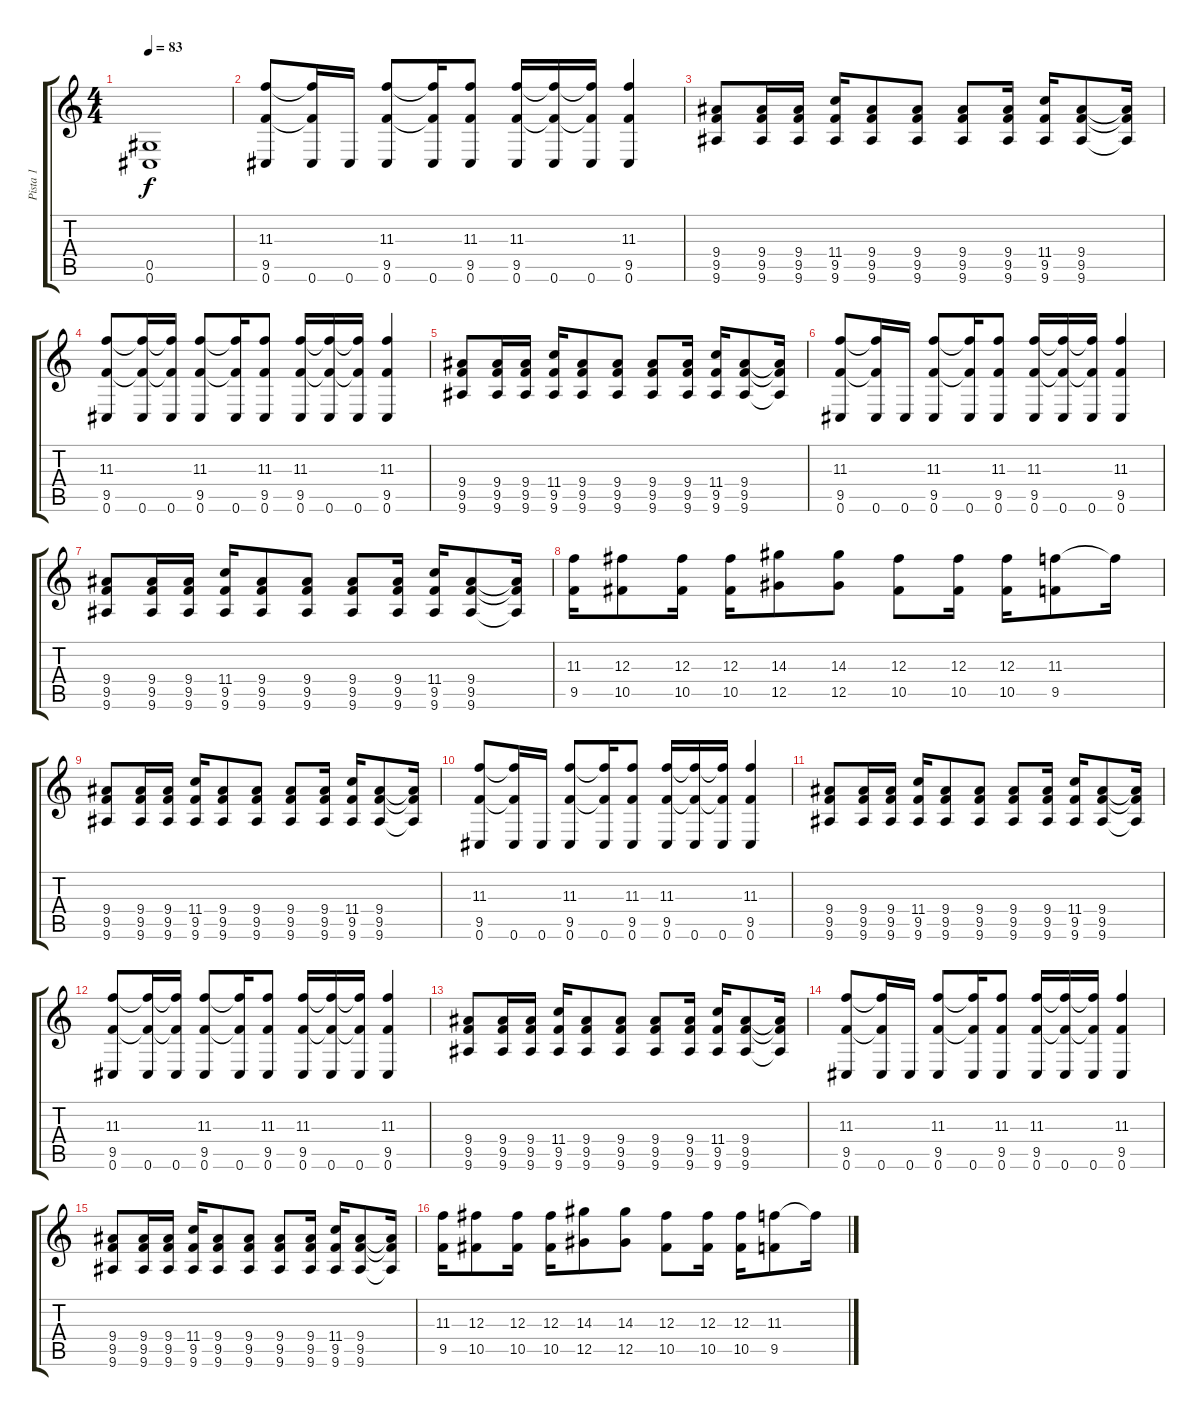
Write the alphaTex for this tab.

\track ("Pista 1" "Pista 1") {instrument overdrivenguitar}
\staff {score tabs}
\tuning (Eb4 Bb3 Gb3 Db3 Ab2 Db2) {hide}
\ts (4 4)
\tempo 83
\clef g2
\ks c
(0.5{t} 0.6{t}).1{dy f} |
(11.3 9.5 0.6).8 (11.3{t} 9.5{t} 0.6).16 0.6.16 (11.3 9.5 0.6).8 (11.3{t} 9.5{t} 0.6).16 (11.3 9.5 0.6).8 (11.3 9.5 0.6).16 (11.3{t} 9.5{t} 0.6).16 (11.3{t} 9.5{t} 0.6).16 (11.3 9.5 0.6).4 |
(9.4 9.5 9.6).8 (9.4 9.5 9.6).16 (9.4 9.5 9.6).16 (11.4 9.5 9.6).16 (9.4 9.5 9.6).8 (9.4 9.5 9.6).8 (9.4 9.5 9.6).8 (9.4 9.5 9.6).16 (11.4 9.5 9.6).16 (9.4 9.5 9.6).8 (9.4{t} 9.5{t} 9.6{t}).16 |
(11.3 9.5 0.6).8 (11.3{t} 9.5{t} 0.6).16 (11.3{t} 9.5{t} 0.6).16 (11.3 9.5 0.6).8 (11.3{t} 9.5{t} 0.6).16 (11.3 9.5 0.6).8 (11.3 9.5 0.6).16 (11.3{t} 9.5{t} 0.6).16 (11.3{t} 9.5{t} 0.6).16 (11.3 9.5 0.6).4 |
(9.4 9.5 9.6).8 (9.4 9.5 9.6).16 (9.4 9.5 9.6).16 (11.4 9.5 9.6).16 (9.4 9.5 9.6).8 (9.4 9.5 9.6).8 (9.4 9.5 9.6).8 (9.4 9.5 9.6).16 (11.4 9.5 9.6).16 (9.4 9.5 9.6).8 (9.4{t} 9.5{t} 9.6{t}).16 |
(11.3 9.5 0.6).8 (11.3{t} 9.5{t} 0.6).16 0.6.16 (11.3 9.5 0.6).8 (11.3{t} 9.5{t} 0.6).16 (11.3 9.5 0.6).8 (11.3 9.5 0.6).16 (11.3{t} 9.5{t} 0.6).16 (11.3{t} 9.5{t} 0.6).16 (11.3 9.5 0.6).4 |
(9.4 9.5 9.6).8 (9.4 9.5 9.6).16 (9.4 9.5 9.6).16 (11.4 9.5 9.6).16 (9.4 9.5 9.6).8 (9.4 9.5 9.6).8 (9.4 9.5 9.6).8 (9.4 9.5 9.6).16 (11.4 9.5 9.6).16 (9.4 9.5 9.6).8 (9.4{t} 9.5{t} 9.6{t}).16 |
(11.3 9.5).16 (12.3 10.5).8 (12.3 10.5).16 (12.3 10.5).16 (14.3 12.5).8 (14.3 12.5).8 (12.3 10.5).8 (12.3 10.5).16 (12.3 10.5).16 (11.3 9.5).8 11.3{t}.16 |
(9.4 9.5 9.6).8 (9.4 9.5 9.6).16 (9.4 9.5 9.6).16 (11.4 9.5 9.6).16 (9.4 9.5 9.6).8 (9.4 9.5 9.6).8 (9.4 9.5 9.6).8 (9.4 9.5 9.6).16 (11.4 9.5 9.6).16 (9.4 9.5 9.6).8 (9.4{t} 9.5{t} 9.6{t}).16 |
(11.3 9.5 0.6).8 (11.3{t} 9.5{t} 0.6).16 0.6.16 (11.3 9.5 0.6).8 (11.3{t} 9.5{t} 0.6).16 (11.3 9.5 0.6).8 (11.3 9.5 0.6).16 (11.3{t} 9.5{t} 0.6).16 (11.3{t} 9.5{t} 0.6).16 (11.3 9.5 0.6).4 |
(9.4 9.5 9.6).8 (9.4 9.5 9.6).16 (9.4 9.5 9.6).16 (11.4 9.5 9.6).16 (9.4 9.5 9.6).8 (9.4 9.5 9.6).8 (9.4 9.5 9.6).8 (9.4 9.5 9.6).16 (11.4 9.5 9.6).16 (9.4 9.5 9.6).8 (9.4{t} 9.5{t} 9.6{t}).16 |
(11.3 9.5 0.6).8 (11.3{t} 9.5{t} 0.6).16 (11.3{t} 9.5{t} 0.6).16 (11.3 9.5 0.6).8 (11.3{t} 9.5{t} 0.6).16 (11.3 9.5 0.6).8 (11.3 9.5 0.6).16 (11.3{t} 9.5{t} 0.6).16 (11.3{t} 9.5{t} 0.6).16 (11.3 9.5 0.6).4 |
(9.4 9.5 9.6).8 (9.4 9.5 9.6).16 (9.4 9.5 9.6).16 (11.4 9.5 9.6).16 (9.4 9.5 9.6).8 (9.4 9.5 9.6).8 (9.4 9.5 9.6).8 (9.4 9.5 9.6).16 (11.4 9.5 9.6).16 (9.4 9.5 9.6).8 (9.4{t} 9.5{t} 9.6{t}).16 |
(11.3 9.5 0.6).8 (11.3{t} 9.5{t} 0.6).16 0.6.16 (11.3 9.5 0.6).8 (11.3{t} 9.5{t} 0.6).16 (11.3 9.5 0.6).8 (11.3 9.5 0.6).16 (11.3{t} 9.5{t} 0.6).16 (11.3{t} 9.5{t} 0.6).16 (11.3 9.5 0.6).4 |
(9.4 9.5 9.6).8 (9.4 9.5 9.6).16 (9.4 9.5 9.6).16 (11.4 9.5 9.6).16 (9.4 9.5 9.6).8 (9.4 9.5 9.6).8 (9.4 9.5 9.6).8 (9.4 9.5 9.6).16 (11.4 9.5 9.6).16 (9.4 9.5 9.6).8 (9.4{t} 9.5{t} 9.6{t}).16 |
(11.3 9.5).16 (12.3 10.5).8 (12.3 10.5).16 (12.3 10.5).16 (14.3 12.5).8 (14.3 12.5).8 (12.3 10.5).8 (12.3 10.5).16 (12.3 10.5).16 (11.3 9.5).8 11.3{t}.16
